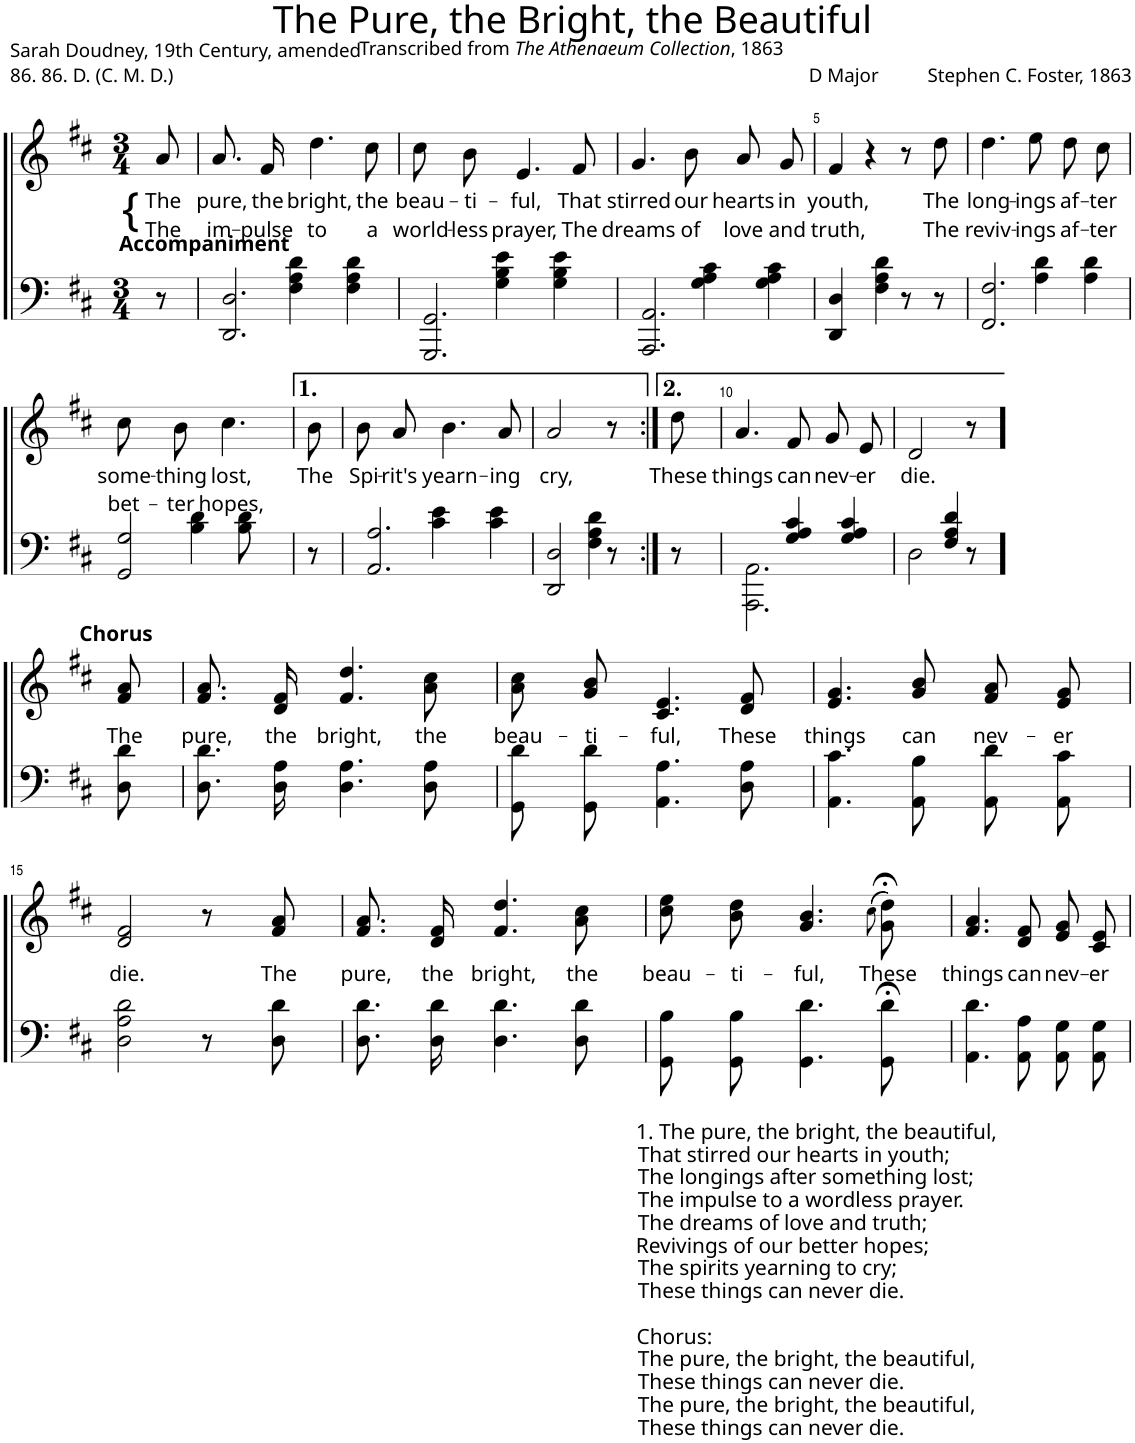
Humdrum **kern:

**kern	**kern	**kern	**text	**text
*part3	*part2	*part1	*part1	*part1
*staff3	*staff2	*staff1	*staff1	*staff1
*I"Voice	*I"Piano	*I"Soprano	*	*
*	*I'Pno	*	*	*
*stria5	*	*	*	*
*clefF4	*clefF4	*clefG2	*	*
*k[f#c#]	*k[f#c#]	*k[f#c#]	*	*
*M3/4	*M3/4	*M3/4	*	*
=1	=1	=1	=1	=1
!	!	!LO:TX:b:t={	!	!
!	!LO:TX:a:B:t=Accompaniment	!	!	!
!	!	!	!LO:LY:b	!LO:LY:b
2.r	8r	8a/	The	The
.	2ryy	2ryy	.	.
.	8ryy	8ryy	.	.
=2	=2	=2	=2	=2
*	*^	*	*	*
!	!	!	!	!LO:LY:b	!LO:LY:b
2.r	2.DD/ 2.D/	4ryy	8.a/L	pure,	im-
!	!	!	!	!LO:LY:b	!LO:LY:b
.	.	.	16f#/Jk	the	-pulse
!	!	!	!	!LO:LY:b	!LO:LY:b
.	.	4F#\ 4A\ 4d\	4.dd\	bright,	to
.	.	4F#\ 4A\ 4d\	.	.	.
!	!	!	!	!LO:LY:b	!LO:LY:b
.	.	.	8cc#\	the	a
=3	=3	=3	=3	=3	=3
!	!	!	!	!LO:LY:b	!LO:LY:b
2.r	2.GGG/ 2.GG/	4ryy	8cc#\L	beau-	world-
!	!	!	!	!LO:LY:b	!LO:LY:b
.	.	.	8b\J	-ti-	-less
!	!	!	!	!LO:LY:b	!LO:LY:b
.	.	4G\ 4B\ 4e\	4.e/	-ful,	prayer,
.	.	4G\ 4B\ 4e\	.	.	.
!	!	!	!	!LO:LY:b	!LO:LY:b
.	.	.	8f#/	That	The
=4	=4	=4	=4	=4	=4
!	!	!	!	!LO:LY:b	!LO:LY:b
2.r	2.AAA/ 2.AA/	4ryy	4.g/	stirred	dreams
.	.	4G\ 4A\ 4c#\	.	.	.
!	!	!	!	!LO:LY:b	!LO:LY:b
.	.	.	8b\	our	of
!	!	!	!	!LO:LY:b	!LO:LY:b
.	.	4G\ 4A\ 4c#\	8a/L	hearts	love
!	!	!	!	!LO:LY:b	!LO:LY:b
.	.	.	8g/J	in	and
=5	=5	=5	=5	=5	=5
!	!	!	!	!LO:LY:b	!LO:LY:b
2.r	4DD/ 4D/	4ryy	4f#/	youth,	truth,
.	4ryy	4F#\ 4A\ 4d\	4r	.	.
.	8r	8ryy	8r	.	.
!	!	!	!	!LO:LY:b	!LO:LY:b
.	8r	8ryy	8dd\	The	The
=6	=6	=6	=6	=6	=6
!	!	!	!	!LO:LY:b	!LO:LY:b
2.r	2.FF#/ 2.F#/	4ryy	4.dd\	long-	reviv-
.	.	4A\ 4d\	.	.	.
!	!	!	!	!LO:LY:b	!LO:LY:b
.	.	.	8ee\	-ings	-ings
!	!	!	!	!LO:LY:b	!LO:LY:b
.	.	4A\ 4d\	8dd\L	af-	af-
!	!	!	!	!LO:LY:b	!LO:LY:b
.	.	.	8cc#\J	-ter	-ter
!!LO:LB:g=z
=7	=7	=7	=7	=7	=7
!	!	!	!	!LO:LY:b	!LO:LY:b
2.r	2GG/ 2G/	4ryy	8cc#\L	some-	bet-
!	!	!	!	!LO:LY:b	!LO:LY:b
.	.	.	8b\J	-thing	-ter
!	!	!	!	!LO:LY:b	!LO:LY:b
.	.	4B\ 4d\	4.cc#\	lost,	hopes,
.	8ryy	8B\ 8d\	.	.	.
.	8ryy	8ryy	8ryy	.	.
=7	=7	=7	=7	=7	=7
!	!	!	!	!LO:LY:b	!
*	*v	*v	*	*	*
2.r	8r	8b\	The	.
.	2ryy	2ryy	.	.
.	8ryy	8ryy	.	.
=8	=8	=8	=8	=8
*	*^	*	*	*
!	!	!	!	!LO:LY:b	!
2.r	2.AA/ 2.A/	4ryy	8b/L	Spi-	.
!	!	!	!	!LO:LY:b	!
.	.	.	8a/J	-rit's	.
!	!	!	!	!LO:LY:b	!
.	.	4c#\ 4e\	4.b\	yearn-	.
.	.	4c#\ 4e\	.	.	.
!	!	!	!	!LO:LY:b	!
.	.	.	8a/	-ing	.
=9	=9	=9	=9	=9	=9
!	!	!	!	!LO:LY:b	!
2.r	2DD/ 2D/	4ryy	2a/	cry,	.
.	.	4F#\ 4A\ 4d\	.	.	.
.	8r	8ryy	8r	.	.
.	8ryy	8ryy	8ryy	.	.
=9:|!	=9:|!	=9:|!	=9:|!	=9:|!	=9:|!
!	!	!	!	!LO:LY:b	!
*	*v	*v	*	*	*
2.r	8r	8dd\	These	.
.	2ryy	2ryy	.	.
.	8ryy	8ryy	.	.
=10	=10	=10	=10	=10
*	*^	*	*	*
!	!	!	!	!LO:LY:b	!
2.r	4ryy	2.AAA\ 2.AA\	4.a/	things	.
.	4G/ 4A/ 4c#/	.	.	.	.
!	!	!	!	!LO:LY:b	!
.	.	.	8f#/	can	.
!	!	!	!	!LO:LY:b	!
.	4G/ 4A/ 4c#/	.	8g/L	nev-	.
!	!	!	!	!LO:LY:b	!
.	.	.	8e/J	-er	.
=11	=11	=11	=11	=11	=11
!	!	!	!	!LO:LY:b	!
2.r	4ryy	2D\	2d/	die.	.
.	4F#/ 4A/ 4d/	.	.	.	.
.	8r	8ryy	8r	.	.
.	8ryy	8ryy	8ryy	.	.
!!LO:LB:g=z
=11!	=11!	=11!	=11!	=11!	=11!
!	!	!	!LO:TX:a:B:t=Chorus	!	!
!	!	!	!	!LO:LY:b	!
*	*v	*v	*	*	*
8D\ 8d\	2.r	8f#/ 8a/	The	.
2ryy	.	2ryy	.	.
8ryy	.	8ryy	.	.
=12	=12	=12	=12	=12
!	!	!	!LO:LY:b	!
8.D\ 8.d\L	2.r	8.f#/ 8.a/L	pure,	.
!	!	!	!LO:LY:b	!
16D\ 16A\Jk	.	16d/ 16f#/Jk	the	.
!	!	!	!LO:LY:b	!
4.D\ 4.A\	.	4.f#/ 4.dd/	bright,	.
!	!	!	!LO:LY:b	!
8D\ 8A\	.	8a\ 8cc#\	the	.
=13	=13	=13	=13	=13
!	!	!	!LO:LY:b	!
8GG\ 8d\L	2.r	8a/ 8cc#/L	beau-	.
!	!	!	!LO:LY:b	!
8GG\ 8d\J	.	8g/ 8b/J	-ti-	.
!	!	!	!LO:LY:b	!
4.AA\ 4.A\	.	4.c#/ 4.e/	-ful,	.
!	!	!	!LO:LY:b	!
8D\ 8A\	.	8d/ 8f#/	These	.
=14	=14	=14	=14	=14
!	!	!	!LO:LY:b	!
4.AA\ 4.c#\	2.r	4.e/ 4.g/	things	.
!	!	!	!LO:LY:b	!
8AA\ 8B\	.	8g/ 8b/	can	.
!	!	!	!LO:LY:b	!
8AA\ 8d\L	.	8f#/ 8a/L	nev-	.
!	!	!	!LO:LY:b	!
8AA\ 8c#\J	.	8e/ 8g/J	-er	.
!!LO:LB:g=z
=15	=15	=15	=15	=15
!	!	!	!LO:LY:b	!
2D\ 2A\ 2d\	2.r	2d/ 2f#/	die.	.
8r	.	8r	.	.
!	!	!	!LO:LY:b	!
8D\ 8d\	.	8f#/ 8a/	The	.
=16	=16	=16	=16	=16
!	!	!	!LO:LY:b	!
8.D\ 8.d\L	2.r	8.f#/ 8.a/L	pure,	.
!	!	!	!LO:LY:b	!
16D\ 16d\Jk	.	16d/ 16f#/Jk	the	.
!	!	!	!LO:LY:b	!
4.D\ 4.d\	.	4.f#/ 4.dd/	bright,	.
!	!	!	!LO:LY:b	!
8D\ 8d\	.	8a\ 8cc#\	the	.
=17	=17	=17	=17	=17
!LO:TX:b:t=1. The pure, the bright, the beautiful,	!	!	!	!
!LO:TX:b:t=That stirred our hearts in youth;	!	!	!	!
!LO:TX:b:t=The longings after something lost;	!	!	!	!
!LO:TX:b:t=The impulse to a wordless prayer.	!	!	!	!
!LO:TX:b:t=The dreams of love and truth;	!	!	!	!
!LO:TX:b:t=Revivings of our better hopes;	!	!	!	!
!LO:TX:b:t=The spirits yearning to cry;	!	!	!	!
!LO:TX:b:t=These things can never die.	!	!	!	!
!LO:TX:b:t=Chorus&colon;	!	!	!	!
!LO:TX:b:t=The pure, the bright, the beautiful,	!	!	!	!
!LO:TX:b:t=These things can never die.	!	!	!	!
!LO:TX:b:t=The pure, the bright, the beautiful,	!	!	!	!
!LO:TX:b:t=These things can never die.	!	!	!	!
!	!	!	!LO:LY:b	!
8GG\ 8B\L	2.r	8cc#\ 8ee\L	beau-	.
!	!	!	!LO:LY:b	!
8GG\ 8B\J	.	8b\ 8dd\J	-ti-	.
!	!	!	!LO:LY:b	!
4.GG\ 4.d\	.	4.g/ 4.b/	-ful,	.
.	.	(8qcc#\	.	.
!	!	!	!LO:LY:b	!
8GG\;< 8d\;<	.	8g\;< 8dd\;<)	These	.
=18	=18	=18	=18	=18
!	!	!	!LO:LY:b	!
4.AA\ 4.d\	2.r	4.f#/ 4.a/	things	.
!	!	!	!LO:LY:b	!
8AA\ 8A\	.	8d/ 8f#/	can	.
!	!	!	!LO:LY:b	!
8AA\ 8G\L	.	8e/ 8g/L	nev-	.
!	!	!	!LO:LY:b	!
8AA\ 8G\J	.	8c#/ 8e/J	-er	.
=	=	=	=	=
*-	*-	*-	*-	*-
